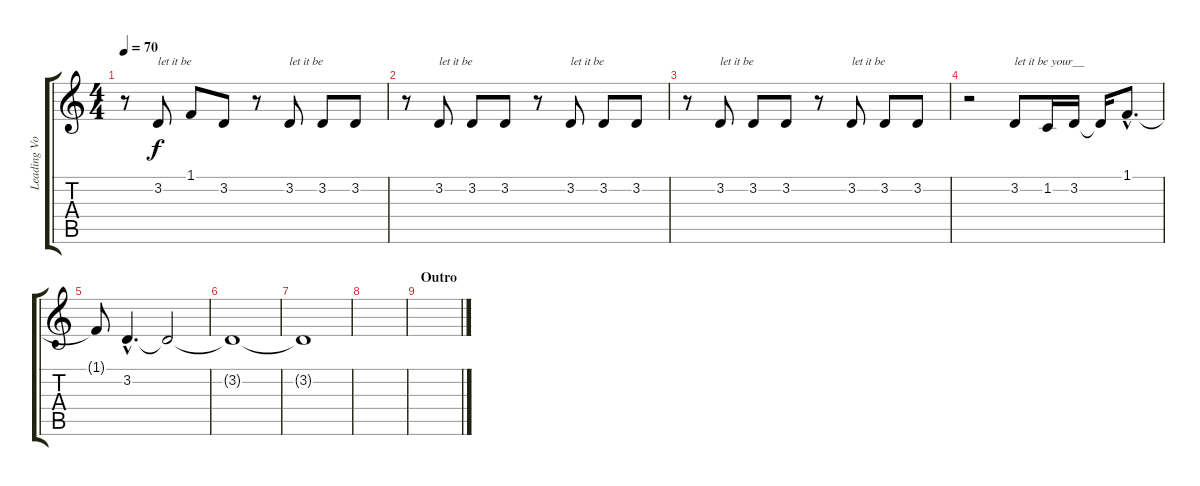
\track ("Leading Vocal" "Leading Vo") {instrument harmonica}
\staff {score tabs}
\tuning (E4 B3 G3 D3 A2 E2) {hide}
\ts (4 4)
\tempo 70
\clef g2
\ks c
r.8{dy f} 3.2.8{txt "let it be"} 1.1.8 3.2.8 r.8 3.2.8{txt "let it be"} 3.2.8 3.2.8 |
r.8 3.2.8{txt "let it be"} 3.2.8 3.2.8 r.8 3.2.8{txt "let it be"} 3.2.8 3.2.8 |
r.8 3.2.8{txt "let it be"} 3.2.8 3.2.8 r.8 3.2.8{txt "let it be"} 3.2.8 3.2.8 |
r.2 3.2.8{txt "let it be your__"} 1.2.16 3.2.16 3.2{t}.16 1.1{hac}.8{d} |
1.1{t}.8 3.2{hac}.4{d} 3.2{t}.2 |
3.2{t}.1 |
3.2{t}.1 |
|
\section ("" "Outro")
